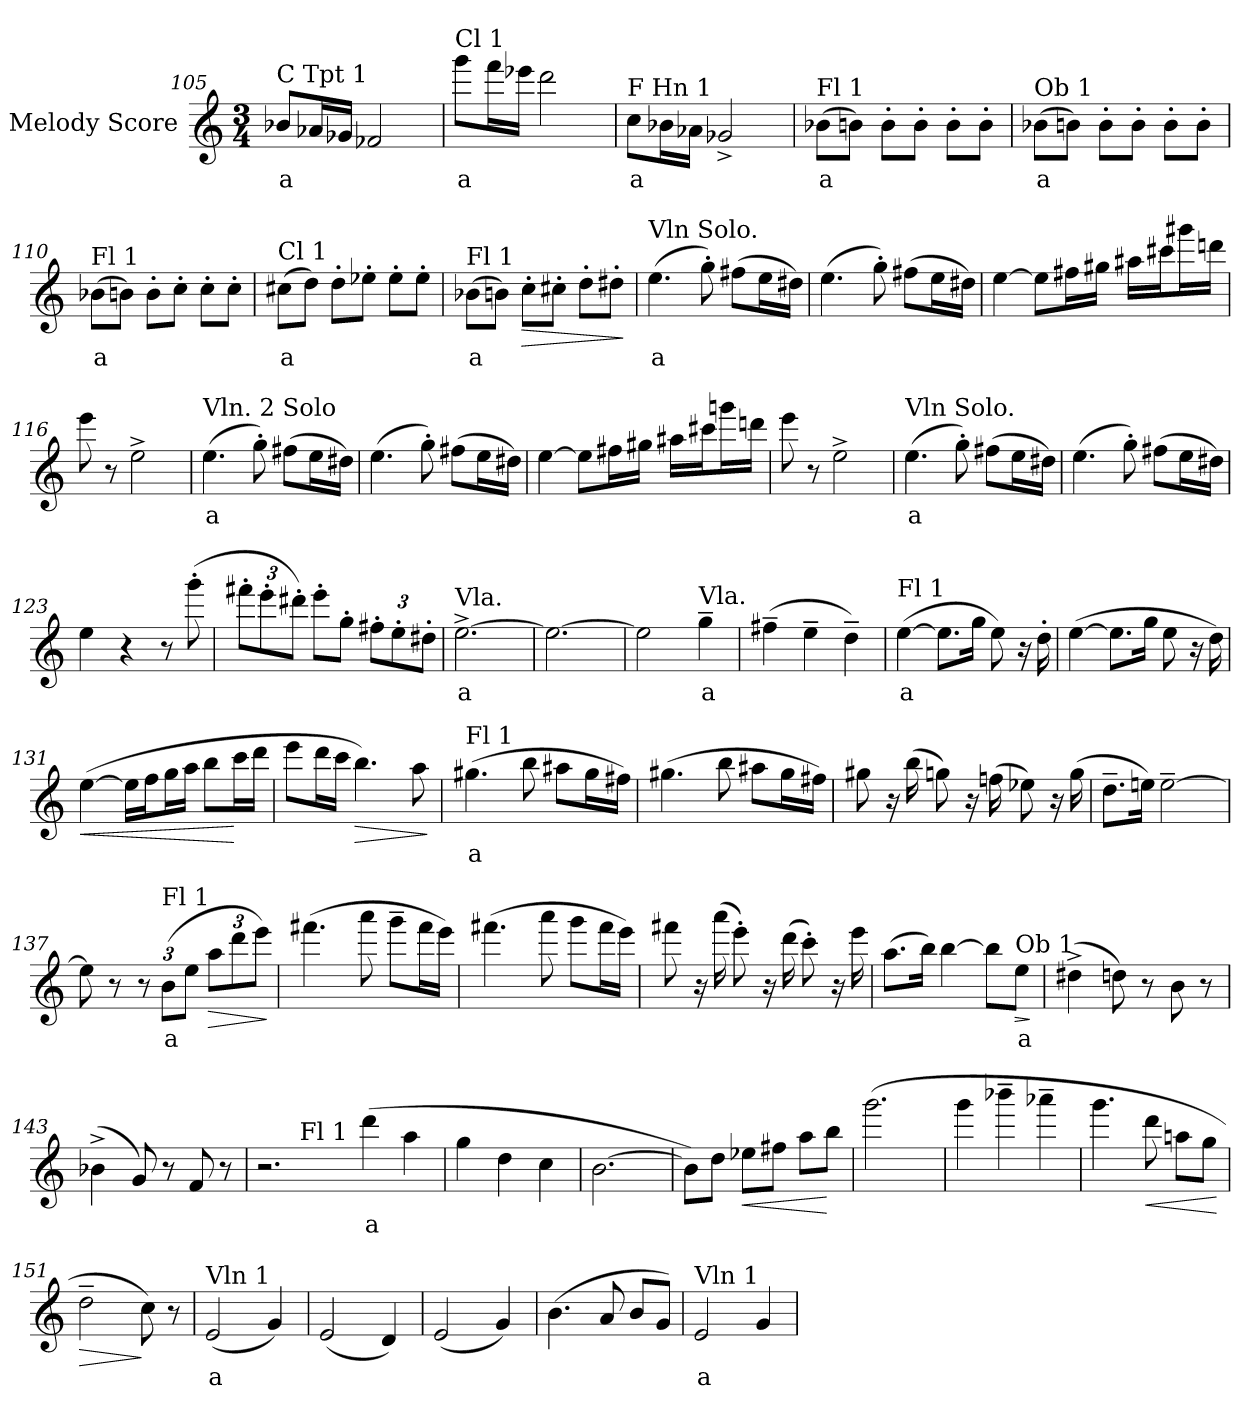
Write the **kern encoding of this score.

**kern	**text	**dynam
*part1	*part1	*part1
*staff1	*staff1	*staff1
*I"Melody Score	*	*
*clefG2	*	*
*k[]	*	*
*M3/4	*	*
=105	=105	=105
!LO:TX:a:t=C Tpt 1	!	!
!	!LO:LY:b:color=#FF0000	!
8b-X/L	a	.
16a-X/L	.	.
16g-X/JJ	.	.
2f-X/	.	.
=106	=106	=106
!LO:TX:a:t=Cl 1	!	!
!	!LO:LY:b:color=#FF0000	!
8ggg\L	a	.
16fff\L	.	.
16eee-\JJ	.	.
2ddd\	.	.
=107	=107	=107
!LO:TX:a:t=F Hn 1	!	!
!	!LO:LY:b:color=#FF0000	!
8cc\L	a	.
16b-X\L	.	.
16a-X\JJ	.	.
2g-X^/	.	.
=108	=108	=108
!LO:TX:a:t=Fl 1	!	!
!	!LO:LY:b:color=#FF0000	!
(8b-X\L	a	.
8bn\J)	.	.
8b'\L	.	.
8b'\J	.	.
8b'\L	.	.
8b'\J	.	.
=109	=109	=109
!LO:TX:a:t=Ob 1	!	!
!	!LO:LY:b:color=#FF0000	!
(8b-X\L	a	.
8bn\J)	.	.
8b'\L	.	.
8b'\J	.	.
8b'\L	.	.
8b'\J	.	.
=110	=110	=110
!LO:TX:a:t=Fl 1	!	!
!	!LO:LY:b:color=#FF0000	!
(8b-X\L	a	.
8bn\J)	.	.
8b'\L	.	.
8cc'\J	.	.
8cc'\L	.	.
8cc'\J	.	.
=111	=111	=111
!LO:TX:a:t=Cl 1	!	!
!	!LO:LY:b:color=#FF0000	!
(8cc#X\L	a	.
8dd\J)	.	.
8dd'\L	.	.
8ee-'\J	.	.
8ee-'\L	.	.
8ee-'\J	.	.
=112	=112	=112
!LO:TX:a:t=Fl 1	!	!
!	!LO:LY:b:color=#FF0000	!
(8b-X\L	a	.
8bn\J)	.	.
!	!	!LO:HP:b
8cc'\L	.	>
8cc#X'\J	.	.
8dd'\L	.	.
8dd#X'\J	.	.
.	.	]
=113	=113	=113
*MM108	*	*
!LO:TX:a:t=Vln Solo.	!	!
!	!LO:LY:b:color=#FF0000	!
(4.ee\	a	.
8gg'\)	.	.
(8ff#X\L	.	.
16ee\L	.	.
16dd#X\JJ)	.	.
=114	=114	=114
(4.ee\	.	.
8gg'\)	.	.
(8ff#X\L	.	.
16ee\L	.	.
16dd#X\JJ)	.	.
=115	=115	=115
[4ee\	.	.
8ee\L]	.	.
16ff#X\L	.	.
16gg#X\JJ	.	.
16aa#X\LL	.	.
16ccc#X\J	.	.
16ggg#X\L	.	.
16dddn\JJ	.	.
=116	=116	=116
8eee\	.	.
8r	.	.
2ee^\	.	.
=117	=117	=117
!LO:TX:a:t=Vln. 2 Solo	!	!
!	!LO:LY:b:color=#FF0000	!
(4.ee\	a	.
8gg'\)	.	.
(8ff#X\L	.	.
16ee\L	.	.
16dd#X\JJ)	.	.
=118	=118	=118
(4.ee\	.	.
8gg'\)	.	.
(8ff#X\L	.	.
16ee\L	.	.
16dd#X\JJ)	.	.
=119	=119	=119
[4ee\	.	.
8ee\L]	.	.
16ff#X\L	.	.
16gg#X\JJ	.	.
16aa#X\LL	.	.
16ccc#X\J	.	.
16gggn\L	.	.
16dddn\JJ	.	.
=120	=120	=120
8eee\	.	.
8r	.	.
2ee^\	.	.
=121	=121	=121
*MM134	*	*
!LO:TX:a:t=Vln Solo.	!	!
!	!LO:LY:b:color=#FF0000	!
(4.ee\	a	.
8gg'\)	.	.
(8ff#X\L	.	.
16ee\L	.	.
16dd#X\JJ)	.	.
=122	=122	=122
(4.ee\	.	.
8gg'\)	.	.
(8ff#X\L	.	.
16ee\L	.	.
16dd#X\JJ)	.	.
=123	=123	=123
*MM130	*	*
4ee\	.	.
4r	.	.
8r	.	.
(8ggg'\	.	.
=124	=124	=124
*Xbrackettup	*	*
12fff#X'\L	.	.
12eee'\	.	.
12ddd#X'\J)	.	.
8eee'\L	.	.
8gg'\J	.	.
12ff#X'\L	.	.
12ee'\	.	.
12dd#X'\J	.	.
=125	=125	=125
!LO:TX:a:t=Vla.	!	!
!	!LO:LY:b:color=#FF0000	!
[2.ee^\	a	.
=126	=126	=126
2.ee\_	.	.
=127	=127	=127
2ee\]	.	.
!LO:TX:a:t=Vla.	!	!
!	!LO:LY:b:color=#FF0000	!
4gg~\	a	.
=128	=128	=128
(4ff#X~\	.	.
4ee~\	.	.
4dd~\)	.	.
=129	=129	=129
*MM130	*	*
!LO:TX:a:t=Fl 1	!	!
!	!LO:LY:b:color=#FF0000	!
([4ee\	a	.
8.ee\L]	.	.
16gg\Jk	.	.
8ee\)	.	.
16r	.	.
16dd'\	.	.
=130	=130	=130
([4ee\	.	.
8.ee\L]	.	.
16gg\Jk	.	.
8ee\	.	.
16r	.	.
16dd\)	.	.
=131	=131	=131
!	!	!LO:HP:b
([4ee\	.	<
16ee\LL]	.	.
16ff\J	.	.
16gg\L	.	.
16aa\JJ	.	.
8bb\L	.	.
16ccc\L	.	[
16ddd\JJ	.	.
=132	=132	=132
8eee\L	.	.
16ddd\L	.	.
16ccc\JJ	.	.
!	!	!LO:HP:b
4.bb\)	.	>
8aa\	.	.
.	.	]
=133	=133	=133
!LO:TX:a:t=Fl 1	!	!
!	!LO:LY:b:color=#FF0000	!
(4.gg#X\	a	.
8bb\	.	.
8aa#X\L	.	.
16gg#\L	.	.
16ff#X\JJ)	.	.
=134	=134	=134
(4.gg#X\	.	.
8bb\	.	.
8aa#X\L	.	.
16gg#\L	.	.
16ff#X\JJ)	.	.
=135	=135	=135
8gg#X\	.	.
16r	.	.
(16bb\	.	.
8ggn\)	.	.
16r	.	.
(16ffn\	.	.
8ee-X\)	.	.
16r	.	.
(16gg\	.	.
=136	=136	=136
8.dd~\L	.	.
16een\Jk)	.	.
[2ee~\	.	.
=137	=137	=137
8ee\]	.	.
8r	.	.
12r	.	.
!LO:TX:a:t=Fl 1	!	!
!	!LO:LY:b:color=#FF0000	!
(12b\L	a	.
12ee\J	.	.
!	!	!LO:HP:b
12aa\L	.	>
12ddd\	.	.
12eee\J)	.	.
.	.	]
=138	=138	=138
(4.fff#X\	.	.
8aaa\	.	.
8ggg~\L	.	.
16fff#\L	.	.
16eee\JJ)	.	.
=139	=139	=139
(4.fff#X\	.	.
8aaa\	.	.
8ggg\L	.	.
16fff#\L	.	.
16eee\JJ)	.	.
=140	=140	=140
8fff#X\	.	.
16r	.	.
(16aaa\	.	.
8eee'\)	.	.
16r	.	.
(16ddd\	.	.
8ccc'\)	.	.
16r	.	.
16eee\	.	.
=141	=141	=141
(8.aa\L	.	.
16bb\Jk)	.	.
[4bb\	.	.
8bb\L]	.	.
!LO:TX:a:t=Ob 1	!	!
!	!LO:LY:b:color=#FF0000	!LO:HP:b
8ee\J	a	>
.	.	]
=142	=142	=142
(4dd#X^\	.	.
8ddn\)	.	.
8r	.	.
8b\	.	.
8r	.	.
=143	=143	=143
(4b-X^\	.	.
8g/)	.	.
8r	.	.
8f/	.	.
8r	.	.
=144	=144	=144
*^	*	*
2.r	4ryy	.	.
!	!LO:TX:a:t=Fl 1	!	!
.	1ryy	.	.
!	!	!LO:LY:b:color=#FF0000	!
(4ddd\	.	a	.
4aa\	.	.	.
*v	*v	*	*
=145	=145	=145
4gg\	.	.
4dd\	.	.
4cc\	.	.
=146	=146	=146
[2.b\	.	.
=147	=147	=147
8b\L])	.	.
8dd\J	.	.
!	!	!LO:HP:b
8ee-X\L	.	<
8ff#X\J	.	.
8aa\L	.	.
8bb\J	.	[
=148	=148	=148
(2.ggg\	.	.
=149	=149	=149
4ggg\	.	.
4bbb-X~\	.	.
4aaa-X~\	.	.
=150	=150	=150
4.ggg\	.	.
!	!	!LO:HP:b
8ddd\	.	<
8aan\L	.	.
8gg\J	.	.
.	.	[
=151	=151	=151
!	!	!LO:HP:b
2dd~\	.	>
8cc\)	.	]
8r	.	.
=152	=152	=152
*MM140	*	*
!LO:TX:a:t=Vln 1	!	!
!	!LO:LY:b:color=#FF0000	!
(2e/	a	.
4g/)	.	.
=153	=153	=153
(2e/	.	.
4d/)	.	.
=154	=154	=154
(2e/	.	.
4g/)	.	.
=155	=155	=155
(4.b\	.	.
8a/	.	.
8b/L	.	.
8g/J)	.	.
=156	=156	=156
!LO:TX:a:t=Vln 1	!	!
!	!LO:LY:b:color=#FF0000	!
2e/	a	.
4g/	.	.
=	=	=
*-	*-	*-
